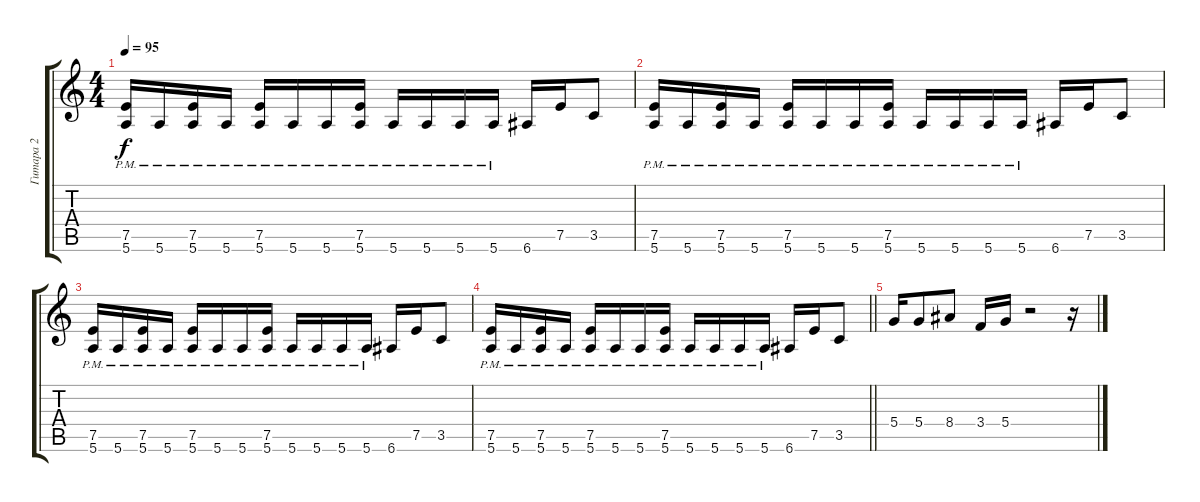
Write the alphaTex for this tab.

\track ("Гитара 2" "Гитара 2") {instrument distortionguitar}
\staff {score tabs}
\tuning (E4 B3 G3 D3 A2 E2) {hide}
\ts (4 4)
\tempo 95
\clef g2
\ks c
(7.5 5.6{pm}).16{dy f} 5.6{pm}.16 (7.5 5.6{pm}).16 5.6{pm}.16 (7.5 5.6{pm}).16 5.6{pm}.16 5.6{pm}.16 (7.5 5.6{pm}).16 5.6{pm}.16 5.6{pm}.16 5.6{pm}.16 5.6{pm}.16 6.6.16 7.5.16 3.5.8 |
(7.5 5.6{pm}).16 5.6{pm}.16 (7.5 5.6{pm}).16 5.6{pm}.16 (7.5 5.6{pm}).16 5.6{pm}.16 5.6{pm}.16 (7.5 5.6{pm}).16 5.6{pm}.16 5.6{pm}.16 5.6{pm}.16 5.6{pm}.16 6.6.16 7.5.16 3.5.8 |
(7.5 5.6{pm}).16 5.6{pm}.16 (7.5 5.6{pm}).16 5.6{pm}.16 (7.5 5.6{pm}).16 5.6{pm}.16 5.6{pm}.16 (7.5 5.6{pm}).16 5.6{pm}.16 5.6{pm}.16 5.6{pm}.16 5.6{pm}.16 6.6.16 7.5.16 3.5.8 |
\barLineRight lightlight
(7.5 5.6{pm}).16 5.6{pm}.16 (7.5 5.6{pm}).16 5.6{pm}.16 (7.5 5.6{pm}).16 5.6{pm}.16 5.6{pm}.16 (7.5 5.6{pm}).16 5.6{pm}.16 5.6{pm}.16 5.6{pm}.16 5.6{pm}.16 6.6.16 7.5.16 3.5.8 |
5.4.16 5.4.8 8.4.8 3.4.16 5.4.16 r.2 r.16
